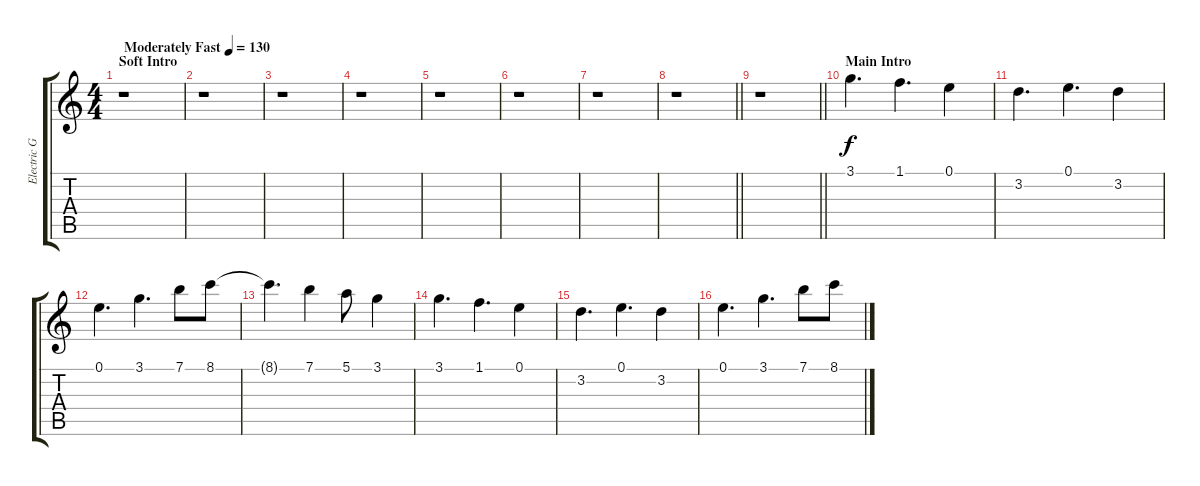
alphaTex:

\track ("Electric Guitar 1" "Electric G") {instrument overdrivenguitar}
\staff {score tabs}
\tuning (E4 B3 G3 D3 A2 E2) {hide}
\ts (4 4)
\section ("" "Soft Intro")
\tempo (130 "Moderately Fast")
\clef g2
\ks c
r.1{dy f instrument overdrivenguitar} |
r.1 |
r.1 |
r.1 |
r.1 |
r.1 |
r.1 |
\barLineRight lightlight
r.1 |
\barLineRight lightlight
r.1 |
\section ("" "Main Intro")
3.1.4{d} 1.1.4{d} 0.1.4 |
3.2.4{d} 0.1.4{d} 3.2.4 |
0.1.4{d} 3.1.4{d} 7.1.8 8.1.8 |
8.1{t}.4{d} 7.1.4 5.1.8 3.1.4 |
3.1.4{d} 1.1.4{d} 0.1.4 |
3.2.4{d} 0.1.4{d} 3.2.4 |
0.1.4{d} 3.1.4{d} 7.1.8 8.1.8
